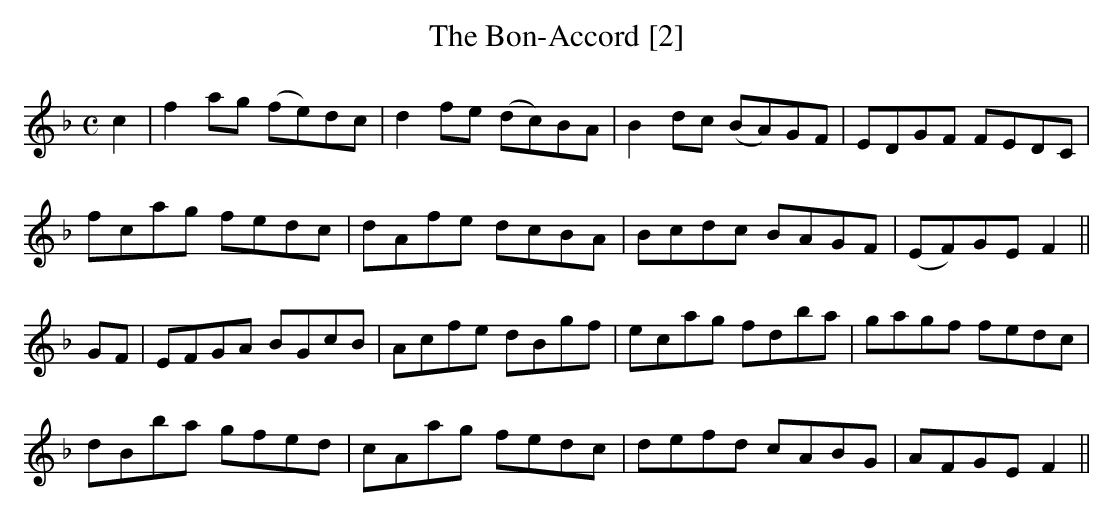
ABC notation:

X:1
T:Bon-Accord [2], The
M:C
L:1/8
K:F
c2|f2 ag (fe)dc|d2 fe (dc)BA|B2 dc (BA)GF|EDGF FEDC|
fcag fedc|dAfe dcBA|Bcdc BAGF|(EF)GE F2||
GF|EFGA BGcB|Acfe dBgf|ecag fdba|gagf fedc|
dBba gfed|cAag fedc|defd cABG|AFGE F2||
